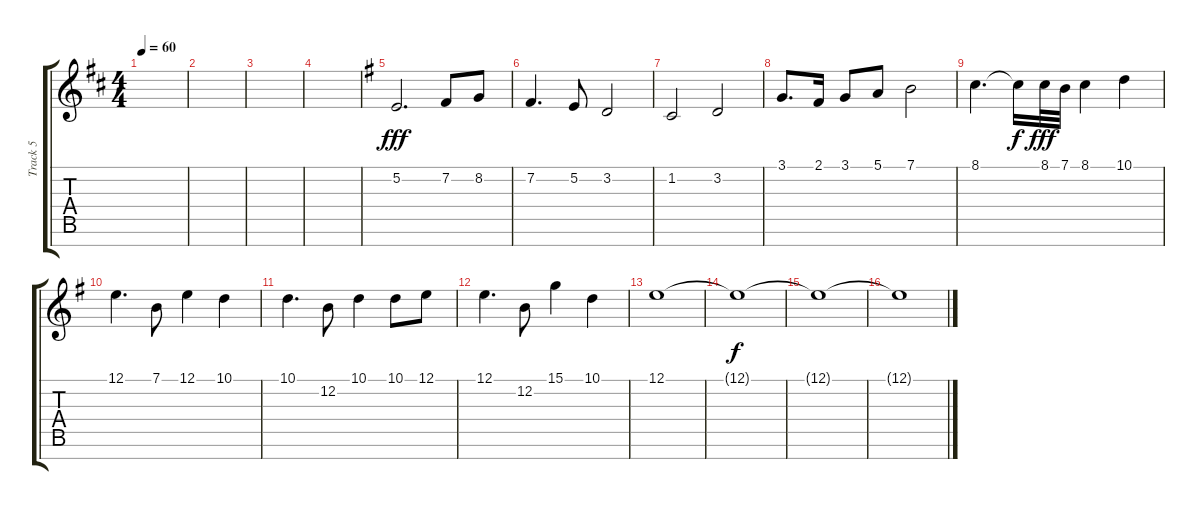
\track ("Track 5" "Track 5") {instrument lead8bassandlead}
\staff {score tabs}
\tuning (E4 B3 G3 D3 A2 E2 B1) {hide}
\ts (4 4)
\tempo 60
\clef g2
\ks d
|
|
|
|
\ks g
5.2.2{d dy fff} 7.2.8 8.2.8 |
7.2.4{d} 5.2.8 3.2.2 |
1.2.2 3.2.2 |
3.1.8{d} 2.1.16 3.1.8 5.1.8 7.1.2 |
8.1.4{d} 8.1{t}.16{dy f} 8.1.32{dy fff} 7.1.32 8.1.4 10.1.4 |
12.1.4{d} 7.1.8 12.1.4 10.1.4 |
10.1.4{d} 12.2.8 10.1.4 10.1.8 12.1.8 |
12.1.4{d} 12.2.8 15.1.4 10.1.4 |
12.1.1 |
12.1{t}.1{dy f} |
12.1{t}.1 |
12.1{t}.1
